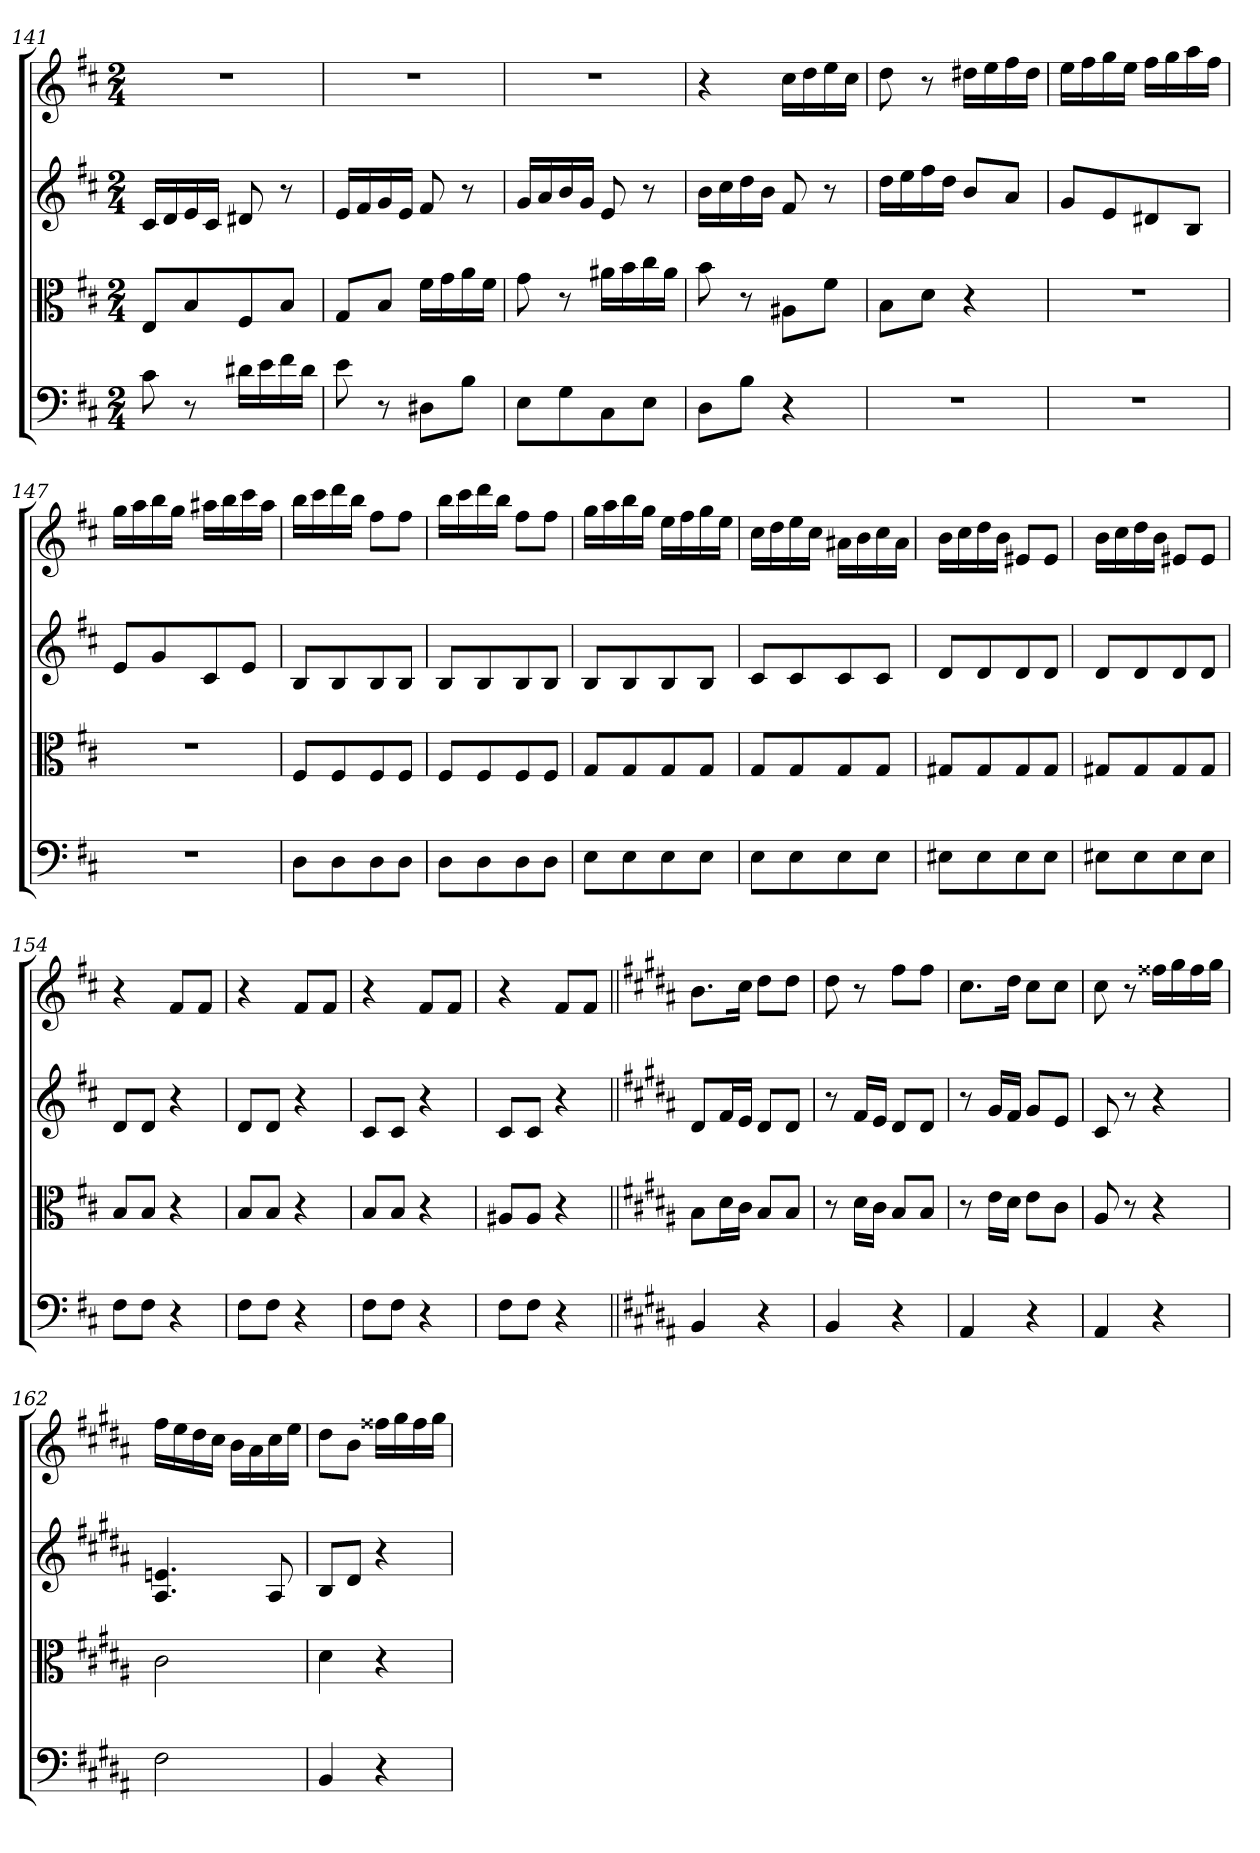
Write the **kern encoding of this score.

**kern	**kern	**kern	**kern
*part4	*part3	*part2	*part1
*staff4	*staff3	*staff2	*staff1
*clefF4	*clefC3	*clefG2	*clefG2
*k[f#c#]	*k[f#c#]	*k[f#c#]	*k[f#c#]
*D:	*D:	*D:	*D:
*M2/4	*M2/4	*M2/4	*M2/4
=141	=141	=141	=141
8c#\	8E/L	16c#/LL	2r
.	.	16d/	.
8r	8B/	16e/	.
.	.	16c#/JJ	.
16d#X\LL	8F#/	8d#X/	.
16e\	.	.	.
16f#\	8B/J	8r	.
16d#\JJ	.	.	.
=142	=142	=142	=142
8e\	8G/L	16e/LL	2r
.	.	16f#/	.
8r	8B/J	16g/	.
.	.	16e/JJ	.
8D#X\L	16f#\LL	8f#/	.
.	16g\	.	.
8B\J	16a\	8r	.
.	16f#\JJ	.	.
=143	=143	=143	=143
8E\L	8g\	16g/LL	2r
.	.	16a/	.
8G\	8r	16b/	.
.	.	16g/JJ	.
8C#\	16a#X\LL	8e/	.
.	16b\	.	.
8E\J	16cc#\	8r	.
.	16a#\JJ	.	.
=144	=144	=144	=144
8D\L	8b\	16b\LL	4r
.	.	16cc#\	.
8B\J	8r	16dd\	.
.	.	16b\JJ	.
4r	8A#X\L	8f#/	16cc#\LL
.	.	.	16dd\
.	8f#\J	8r	16ee\
.	.	.	16cc#\JJ
=145	=145	=145	=145
2r	8B\L	16dd\LL	8dd\
.	.	16ee\	.
.	8d\J	16ff#\	8r
.	.	16dd\JJ	.
.	4r	8b/L	16dd#X\LL
.	.	.	16ee\
.	.	8a/J	16ff#\
.	.	.	16dd#\JJ
=146	=146	=146	=146
2r	2r	8g/L	16ee\LL
.	.	.	16ff#\
.	.	8e/	16gg\
.	.	.	16ee\JJ
.	.	8d#X/	16ff#\LL
.	.	.	16gg\
.	.	8B/J	16aa\
.	.	.	16ff#\JJ
=147	=147	=147	=147
2r	2r	8e/L	16gg\LL
.	.	.	16aa\
.	.	8g/	16bb\
.	.	.	16gg\JJ
.	.	8c#/	16aa#X\LL
.	.	.	16bb\
.	.	8e/J	16ccc#\
.	.	.	16aa#\JJ
=148	=148	=148	=148
8D\L	8F#/L	8B/L	16bb\LL
.	.	.	16ccc#\
8D\	8F#/	8B/	16ddd\
.	.	.	16bb\JJ
8D\	8F#/	8B/	8ff#\L
8D\J	8F#/J	8B/J	8ff#\J
=149	=149	=149	=149
8D\L	8F#/L	8B/L	16bb\LL
.	.	.	16ccc#\
8D\	8F#/	8B/	16ddd\
.	.	.	16bb\JJ
8D\	8F#/	8B/	8ff#\L
8D\J	8F#/J	8B/J	8ff#\J
=150	=150	=150	=150
8E\L	8G/L	8B/L	16gg\LL
.	.	.	16aa\
8E\	8G/	8B/	16bb\
.	.	.	16gg\JJ
8E\	8G/	8B/	16ee\LL
.	.	.	16ff#\
8E\J	8G/J	8B/J	16gg\
.	.	.	16ee\JJ
=151	=151	=151	=151
8E\L	8G/L	8c#/L	16cc#\LL
.	.	.	16dd\
8E\	8G/	8c#/	16ee\
.	.	.	16cc#\JJ
8E\	8G/	8c#/	16a#X\LL
.	.	.	16b\
8E\J	8G/J	8c#/J	16cc#\
.	.	.	16a#\JJ
=152	=152	=152	=152
8E#X\L	8G#X/L	8d/L	16b\LL
.	.	.	16cc#\
8E#\	8G#/	8d/	16dd\
.	.	.	16b\JJ
8E#\	8G#/	8d/	8e#X/L
8E#\J	8G#/J	8d/J	8e#/J
=153	=153	=153	=153
8E#X\L	8G#X/L	8d/L	16b\LL
.	.	.	16cc#\
8E#\	8G#/	8d/	16dd\
.	.	.	16b\JJ
8E#\	8G#/	8d/	8e#X/L
8E#\J	8G#/J	8d/J	8e#/J
=154	=154	=154	=154
8F#\L	8B/L	8d/L	4r
8F#\J	8B/J	8d/J	.
4r	4r	4r	8f#/L
.	.	.	8f#/J
=155	=155	=155	=155
8F#\L	8B/L	8d/L	4r
8F#\J	8B/J	8d/J	.
4r	4r	4r	8f#/L
.	.	.	8f#/J
=156	=156	=156	=156
8F#\L	8B/L	8c#/L	4r
8F#\J	8B/J	8c#/J	.
4r	4r	4r	8f#/L
.	.	.	8f#/J
=157	=157	=157	=157
8F#\L	8A#X/L	8c#/L	4r
8F#\J	8A#/J	8c#/J	.
4r	4r	4r	8f#/L
.	.	.	8f#/J
=158||	=158||	=158||	=158||
*k[f#c#g#d#a#]	*k[f#c#g#d#a#]	*k[f#c#g#d#a#]	*k[f#c#g#d#a#]
*B:	*B:	*B:	*B:
4BB/	8B\L	8d#/L	8.b\L
.	16d#\L	16f#/L	.
.	16c#\JJ	16e/JJ	16cc#\Jk
4r	8B/L	8d#/L	8dd#\L
.	8B/J	8d#/J	8dd#\J
=159	=159	=159	=159
4BB/	8r	8r	8dd#\
.	16d#\LL	16f#/LL	8r
.	16c#\JJ	16e/JJ	.
4r	8B/L	8d#/L	8ff#\L
.	8B/J	8d#/J	8ff#\J
=160	=160	=160	=160
4AA#/	8r	8r	8.cc#\L
.	16e\LL	16g#/LL	.
.	16d#\JJ	16f#/JJ	16dd#\Jk
4r	8e\L	8g#/L	8cc#\L
.	8c#\J	8e/J	8cc#\J
=161	=161	=161	=161
4AA#/	8A#/	8c#/	8cc#\
.	8r	8r	8r
4r	4r	4r	16ff##X\LL
.	.	.	16gg#\
.	.	.	16ff##\
.	.	.	16gg#\JJ
=162	=162	=162	=162
2F#\	2c#\	4.A#/ 4.en/	16ff#\LL
.	.	.	16ee\
.	.	.	16dd#\
.	.	.	16cc#\JJ
.	.	.	16b\LL
.	.	.	16a#\
.	.	8A#/	16cc#\
.	.	.	16ee\JJ
=163	=163	=163	=163
4BB/	4d#\	8B/L	8dd#\L
.	.	8d#/J	8b\J
4r	4r	4r	16ff##X\LL
.	.	.	16gg#\
.	.	.	16ff##\
.	.	.	16gg#\JJ
=	=	=	=
*-	*-	*-	*-
